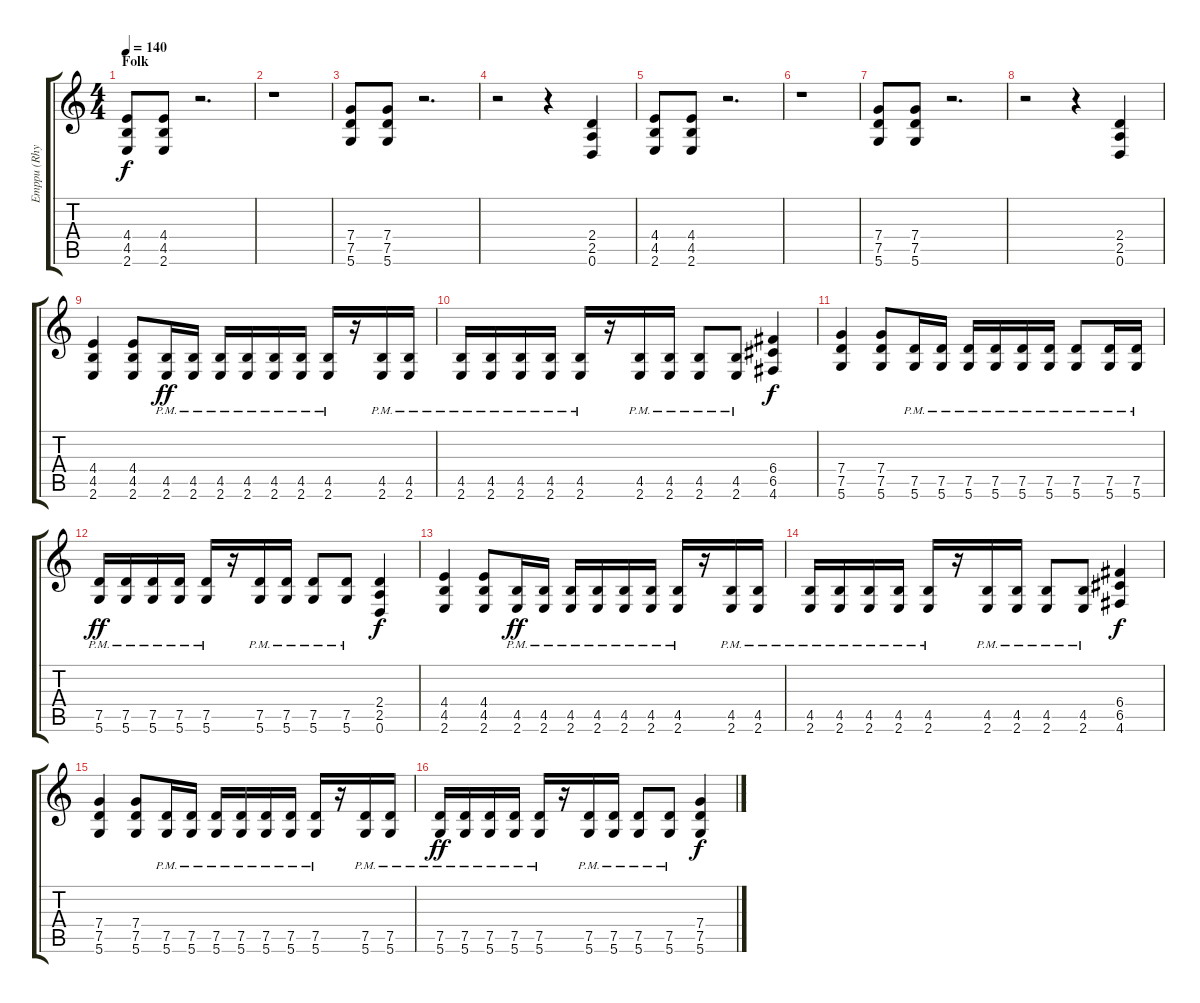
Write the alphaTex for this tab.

\track ("Emppu (Rhytm)" "Emppu (Rhy") {instrument overdrivenguitar}
\staff {score tabs}
\tuning (D4 A3 F3 C3 G2 D2) {hide}
\ts (4 4)
\section ("" "Folk")
\tempo 140
\clef g2
\ks aminor
(4.4 4.5 2.6).8{dy f} (4.4 4.5 2.6).8 r.2{d} |
r.1 |
(7.4 7.5 5.6).8 (7.4 7.5 5.6).8 r.2{d} |
r.2 r.4 (2.4 2.5 0.6).4{volume 16} |
(4.4 4.5 2.6).8 (4.4 4.5 2.6).8 r.2{d} |
r.1 |
(7.4 7.5 5.6).8 (7.4 7.5 5.6).8 r.2{d} |
r.2 r.4 (2.4 2.5 0.6).4 |
(4.4 4.5 2.6).4 (4.4 4.5 2.6).8 (4.5{pm} 2.6{pm}).16{dy ff} (4.5{pm} 2.6{pm}).16 (4.5{pm} 2.6{pm}).16 (4.5{pm} 2.6{pm}).16 (4.5{pm} 2.6{pm}).16 (4.5{pm} 2.6{pm}).16 (4.5{pm} 2.6{pm}).16 r.16 (4.5{pm} 2.6{pm}).16 (4.5{pm} 2.6{pm}).16 |
(4.5{pm} 2.6{pm}).16 (4.5{pm} 2.6{pm}).16 (4.5{pm} 2.6{pm}).16 (4.5{pm} 2.6{pm}).16 (4.5{pm} 2.6{pm}).16 r.16 (4.5{pm} 2.6{pm}).16 (4.5{pm} 2.6{pm}).16 (4.5{pm} 2.6{pm}).8 (4.5{pm} 2.6{pm}).8 (6.4 6.5 4.6).4{dy f} |
(7.4 7.5 5.6).4 (7.4 7.5 5.6).8 (7.5{pm} 5.6{pm}).16 (7.5{pm} 5.6{pm}).16 (7.5{pm} 5.6{pm}).16 (7.5{pm} 5.6{pm}).16 (7.5{pm} 5.6{pm}).16 (7.5{pm} 5.6{pm}).16 (7.5{pm} 5.6{pm}).8 (7.5{pm} 5.6{pm}).16 (7.5{pm} 5.6{pm}).16 |
(7.5{pm} 5.6{pm}).16{dy ff} (7.5{pm} 5.6{pm}).16 (7.5{pm} 5.6{pm}).16 (7.5{pm} 5.6{pm}).16 (7.5{pm} 5.6{pm}).16 r.16 (7.5{pm} 5.6{pm}).16 (7.5{pm} 5.6{pm}).16 (7.5{pm} 5.6{pm}).8 (7.5{pm} 5.6{pm}).8 (2.4 2.5 0.6).4{dy f} |
(4.4 4.5 2.6).4 (4.4 4.5 2.6).8 (4.5{pm} 2.6{pm}).16{dy ff} (4.5{pm} 2.6{pm}).16 (4.5{pm} 2.6{pm}).16 (4.5{pm} 2.6{pm}).16 (4.5{pm} 2.6{pm}).16 (4.5{pm} 2.6{pm}).16 (4.5{pm} 2.6{pm}).16 r.16 (4.5{pm} 2.6{pm}).16 (4.5{pm} 2.6{pm}).16 |
(4.5{pm} 2.6{pm}).16 (4.5{pm} 2.6{pm}).16 (4.5{pm} 2.6{pm}).16 (4.5{pm} 2.6{pm}).16 (4.5{pm} 2.6{pm}).16 r.16 (4.5{pm} 2.6{pm}).16 (4.5{pm} 2.6{pm}).16 (4.5{pm} 2.6{pm}).8 (4.5{pm} 2.6{pm}).8 (6.4 6.5 4.6).4{dy f} |
(7.4 7.5 5.6).4 (7.4 7.5 5.6).8 (7.5{pm} 5.6{pm}).16 (7.5{pm} 5.6{pm}).16 (7.5{pm} 5.6{pm}).16 (7.5{pm} 5.6{pm}).16 (7.5{pm} 5.6{pm}).16 (7.5{pm} 5.6{pm}).16 (7.5{pm} 5.6{pm}).16 r.16 (7.5{pm} 5.6{pm}).16 (7.5{pm} 5.6{pm}).16 |
(7.5{pm} 5.6{pm}).16{dy ff} (7.5{pm} 5.6{pm}).16 (7.5{pm} 5.6{pm}).16 (7.5{pm} 5.6{pm}).16 (7.5{pm} 5.6{pm}).16 r.16 (7.5{pm} 5.6{pm}).16 (7.5{pm} 5.6{pm}).16 (7.5{pm} 5.6{pm}).8 (7.5{pm} 5.6{pm}).8 (7.4 7.5 5.6).4{dy f}
